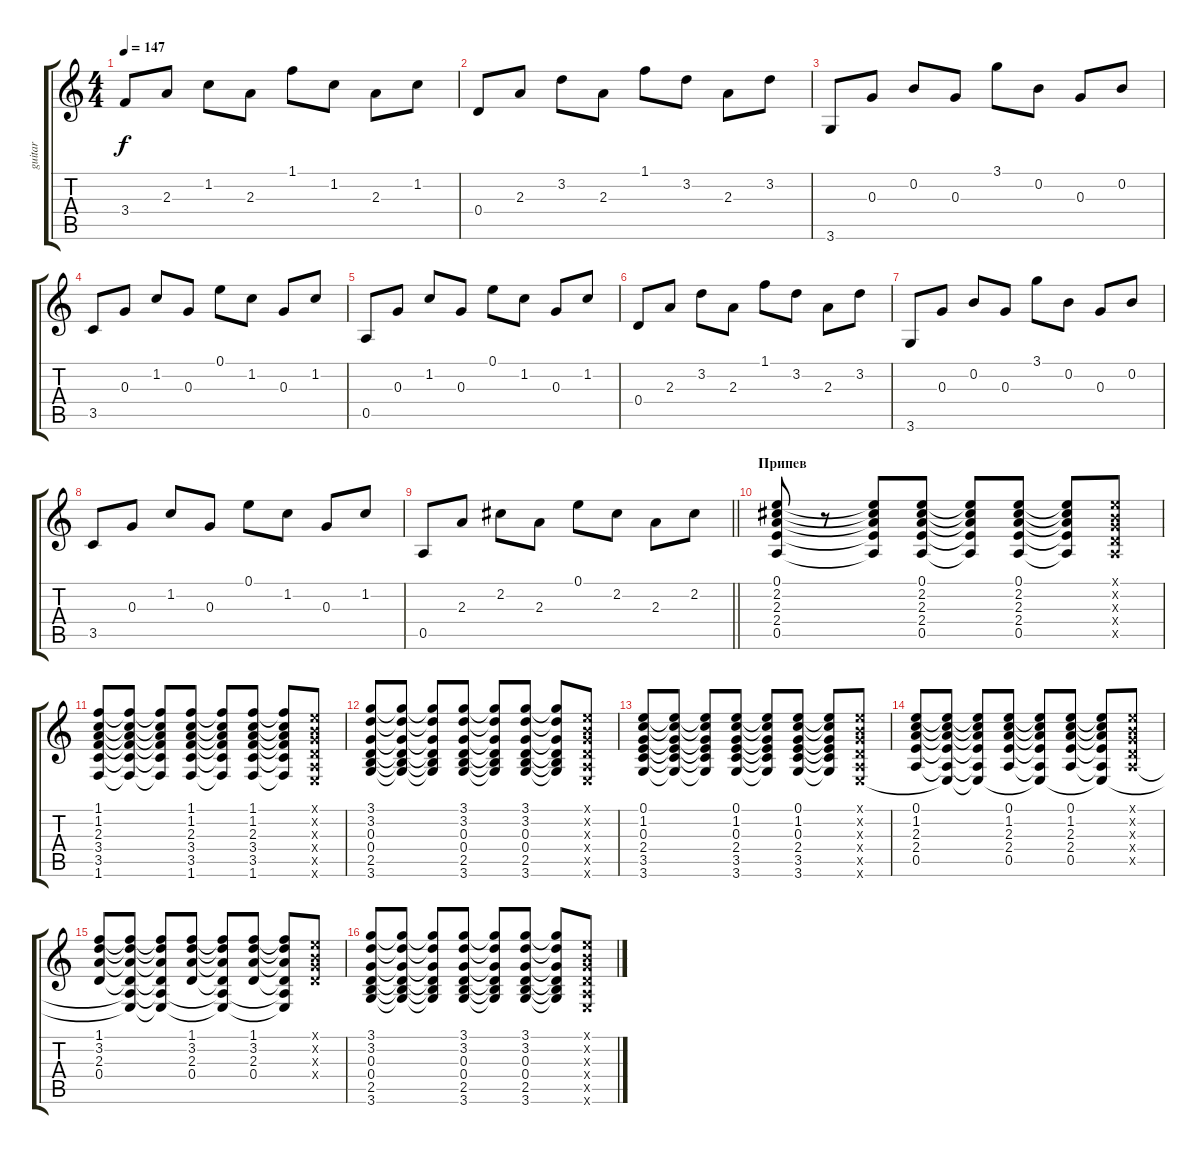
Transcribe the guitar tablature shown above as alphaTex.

\track ("guitar" "guitar") {instrument acousticguitarnylon}
\staff {score tabs}
\tuning (E4 B3 G3 D3 A2 E2) {hide}
\ts (4 4)
\tempo 147
\clef g2
\ks c
3.4.8{dy f} 2.3.8 1.2.8 2.3.8 1.1.8 1.2.8 2.3.8 1.2.8 |
0.4.8 2.3.8 3.2.8 2.3.8 1.1.8 3.2.8 2.3.8 3.2.8 |
3.6.8 0.3.8 0.2.8 0.3.8 3.1.8 0.2.8 0.3.8 0.2.8 |
3.5.8 0.3.8 1.2.8 0.3.8 0.1.8 1.2.8 0.3.8 1.2.8 |
0.5.8 0.3.8 1.2.8 0.3.8 0.1.8 1.2.8 0.3.8 1.2.8 |
0.4.8 2.3.8 3.2.8 2.3.8 1.1.8 3.2.8 2.3.8 3.2.8 |
3.6.8 0.3.8 0.2.8 0.3.8 3.1.8 0.2.8 0.3.8 0.2.8 |
3.5.8 0.3.8 1.2.8 0.3.8 0.1.8 1.2.8 0.3.8 1.2.8 |
\barLineRight lightlight
0.5.8 2.3.8 2.2.8 2.3.8 0.1.8 2.2.8 2.3.8 2.2.8 |
\section ("" "Припев")
(0.1 2.2 2.3 2.4 0.5).8 r.8 (0.1{t} 2.2{t} 2.3{t} 2.4{t} 0.5{t}).8 (0.1 2.2 2.3 2.4 0.5).8 (0.1{t} 2.2{t} 2.3{t} 2.4{t} 0.5{t}).8 (0.1 2.2 2.3 2.4 0.5).8 (0.1{t} 2.2{t} 2.3{t} 2.4{t} 0.5{t}).8 (0.1{x} 0.2{x} 0.3{x} 0.4{x} 0.5{x}).8 |
(1.1 1.2 2.3 3.4 3.5 1.6).8 (1.1{t} 1.2{t} 2.3{t} 3.4{t} 3.5{t} 1.6{t}).8 (1.1{t} 1.2{t} 2.3{t} 3.4{t} 3.5{t} 1.6{t}).8 (1.1 1.2 2.3 3.4 3.5 1.6).8 (1.1{t} 1.2{t} 2.3{t} 3.4{t} 3.5{t} 1.6{t}).8 (1.1 1.2 2.3 3.4 3.5 1.6).8 (1.1{t} 1.2{t} 2.3{t} 3.4{t} 3.5{t} 1.6{t}).8 (0.1{x} 0.2{x} 0.3{x} 0.4{x} 0.5{x} 0.6{x}).8 |
(3.1 3.2 0.3 0.4 2.5 3.6).8 (3.1{t} 3.2{t} 0.3{t} 0.4{t} 2.5{t} 3.6{t}).8 (3.1{t} 3.2{t} 0.3{t} 0.4{t} 2.5{t} 3.6{t}).8 (3.1 3.2 0.3 0.4 2.5 3.6).8 (3.1{t} 3.2{t} 0.3{t} 0.4{t} 2.5{t} 3.6{t}).8 (3.1 3.2 0.3 0.4 2.5 3.6).8 (3.1{t} 3.2{t} 0.3{t} 0.4{t} 2.5{t} 3.6{t}).8 (0.1{x} 0.2{x} 0.3{x} 0.4{x} 0.5{x} 0.6{x}).8 |
(0.1 1.2 0.3 2.4 3.5 3.6).8 (0.1{t} 1.2{t} 0.3{t} 2.4{t} 3.5{t} 3.6{t}).8 (0.1{t} 1.2{t} 0.3{t} 2.4{t} 3.5{t} 3.6{t}).8 (0.1 1.2 0.3 2.4 3.5 3.6).8 (0.1{t} 1.2{t} 0.3{t} 2.4{t} 3.5{t} 3.6{t}).8 (0.1 1.2 0.3 2.4 3.5 3.6).8 (0.1{t} 1.2{t} 0.3{t} 2.4{t} 3.5{t} 3.6{t}).8 (0.1{x} 0.2{x} 0.3{x} 0.4{x} 0.5{x} 0.6{x}).8 |
(0.1 1.2 2.3 2.4 0.5).8 (0.1{t} 1.2{t} 2.3{t} 2.4{t} 0.5{t} 0.6{t}).8 (0.1{t} 1.2{t} 2.3{t} 2.4{t} 0.5{t} 0.6{t}).8 (0.1 1.2 2.3 2.4 0.5).8 (0.1{t} 1.2{t} 2.3{t} 2.4{t} 0.5{t} 0.6{t}).8 (0.1 1.2 2.3 2.4 0.5).8 (0.1{t} 1.2{t} 2.3{t} 2.4{t} 0.5{t} 0.6{t}).8 (0.1{x} 0.2{x} 0.3{x} 0.4{x} 0.5{x}).8 |
(1.1 3.2 2.3 0.4).8 (1.1{t} 3.2{t} 2.3{t} 0.4{t} 0.5{t} 0.6{t}).8 (1.1{t} 3.2{t} 2.3{t} 0.4{t} 0.5{t} 0.6{t}).8 (1.1 3.2 2.3 0.4).8 (1.1{t} 3.2{t} 2.3{t} 0.4{t} 0.5{t} 0.6{t}).8 (1.1 3.2 2.3 0.4).8 (1.1{t} 3.2{t} 2.3{t} 0.4{t} 0.5{t} 0.6{t}).8 (0.1{x} 0.2{x} 0.3{x} 0.4{x}).8 |
(3.1 3.2 0.3 0.4 2.5 3.6).8 (3.1{t} 3.2{t} 0.3{t} 0.4{t} 2.5{t} 3.6{t}).8 (3.1{t} 3.2{t} 0.3{t} 0.4{t} 2.5{t} 3.6{t}).8 (3.1 3.2 0.3 0.4 2.5 3.6).8 (3.1{t} 3.2{t} 0.3{t} 0.4{t} 2.5{t} 3.6{t}).8 (3.1 3.2 0.3 0.4 2.5 3.6).8 (3.1{t} 3.2{t} 0.3{t} 0.4{t} 2.5{t} 3.6{t}).8 (0.1{x} 0.2{x} 0.3{x} 0.4{x} 0.5{x} 0.6{x}).8
